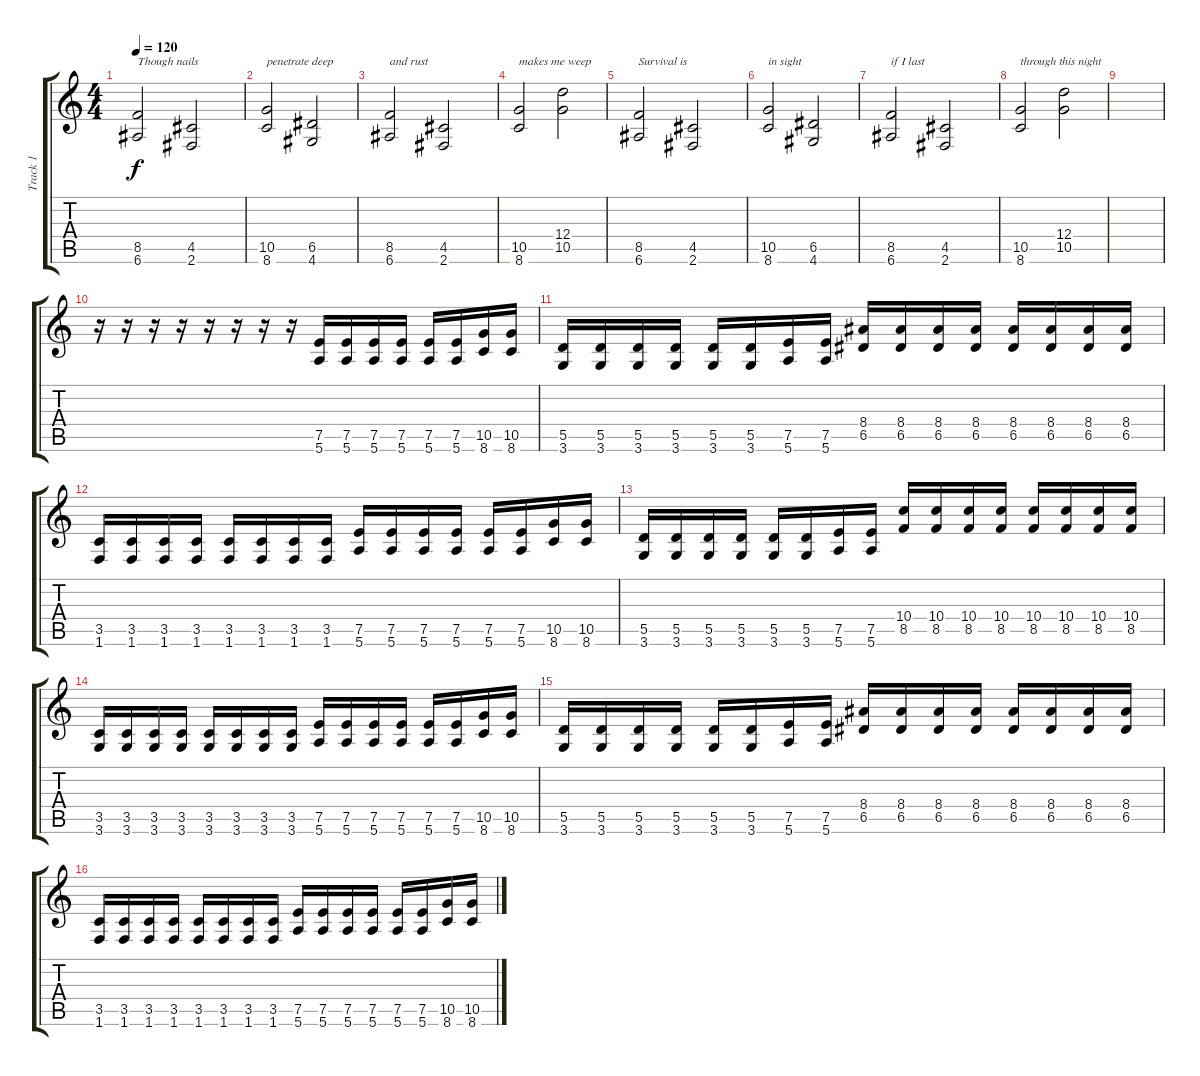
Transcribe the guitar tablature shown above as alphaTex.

\track ("Track 1" "Track 1") {instrument distortionguitar}
\staff {score tabs}
\tuning (E4 B3 G3 D3 A2 E2) {hide}
\ts (4 4)
\tempo 120
\clef g2
\ks c
(8.5 6.6).2{txt "Though nails" dy f instrument distortionguitar} (4.5 2.6).2 |
(10.5 8.6).2{txt "penetrate deep"} (6.5 4.6).2 |
(8.5 6.6).2{txt "and rust"} (4.5 2.6).2 |
(10.5 8.6).2{txt "makes me weep"} (12.4 10.5).2 |
(8.5 6.6).2{txt "Survival is"} (4.5 2.6).2 |
(10.5 8.6).2{txt "in sight"} (6.5 4.6).2 |
(8.5 6.6).2{txt "if I last"} (4.5 2.6).2 |
(10.5 8.6).2{txt "through this night"} (12.4 10.5).2 |
|
r.16 r.16 r.16 r.16 r.16 r.16 r.16 r.16 (7.5 5.6).16 (7.5 5.6).16 (7.5 5.6).16 (7.5 5.6).16 (7.5 5.6).16 (7.5 5.6).16 (10.5 8.6).16 (10.5 8.6).16 |
(5.5 3.6).16 (5.5 3.6).16 (5.5 3.6).16 (5.5 3.6).16 (5.5 3.6).16 (5.5 3.6).16 (7.5 5.6).16 (7.5 5.6).16 (8.4 6.5).16 (8.4 6.5).16 (8.4 6.5).16 (8.4 6.5).16 (8.4 6.5).16 (8.4 6.5).16 (8.4 6.5).16 (8.4 6.5).16 |
(3.5 1.6).16 (3.5 1.6).16 (3.5 1.6).16 (3.5 1.6).16 (3.5 1.6).16 (3.5 1.6).16 (3.5 1.6).16 (3.5 1.6).16 (7.5 5.6).16 (7.5 5.6).16 (7.5 5.6).16 (7.5 5.6).16 (7.5 5.6).16 (7.5 5.6).16 (10.5 8.6).16 (10.5 8.6).16 |
(5.5 3.6).16 (5.5 3.6).16 (5.5 3.6).16 (5.5 3.6).16 (5.5 3.6).16 (5.5 3.6).16 (7.5 5.6).16 (7.5 5.6).16 (10.4 8.5).16 (10.4 8.5).16 (10.4 8.5).16 (10.4 8.5).16 (10.4 8.5).16 (10.4 8.5).16 (10.4 8.5).16 (10.4 8.5).16 |
(3.5 3.6).16 (3.5 3.6).16 (3.5 3.6).16 (3.5 3.6).16 (3.5 3.6).16 (3.5 3.6).16 (3.5 3.6).16 (3.5 3.6).16 (7.5 5.6).16 (7.5 5.6).16 (7.5 5.6).16 (7.5 5.6).16 (7.5 5.6).16 (7.5 5.6).16 (10.5 8.6).16 (10.5 8.6).16 |
(5.5 3.6).16 (5.5 3.6).16 (5.5 3.6).16 (5.5 3.6).16 (5.5 3.6).16 (5.5 3.6).16 (7.5 5.6).16 (7.5 5.6).16 (8.4 6.5).16 (8.4 6.5).16 (8.4 6.5).16 (8.4 6.5).16 (8.4 6.5).16 (8.4 6.5).16 (8.4 6.5).16 (8.4 6.5).16 |
(3.5 1.6).16 (3.5 1.6).16 (3.5 1.6).16 (3.5 1.6).16 (3.5 1.6).16 (3.5 1.6).16 (3.5 1.6).16 (3.5 1.6).16 (7.5 5.6).16 (7.5 5.6).16 (7.5 5.6).16 (7.5 5.6).16 (7.5 5.6).16 (7.5 5.6).16 (10.5 8.6).16 (10.5 8.6).16
